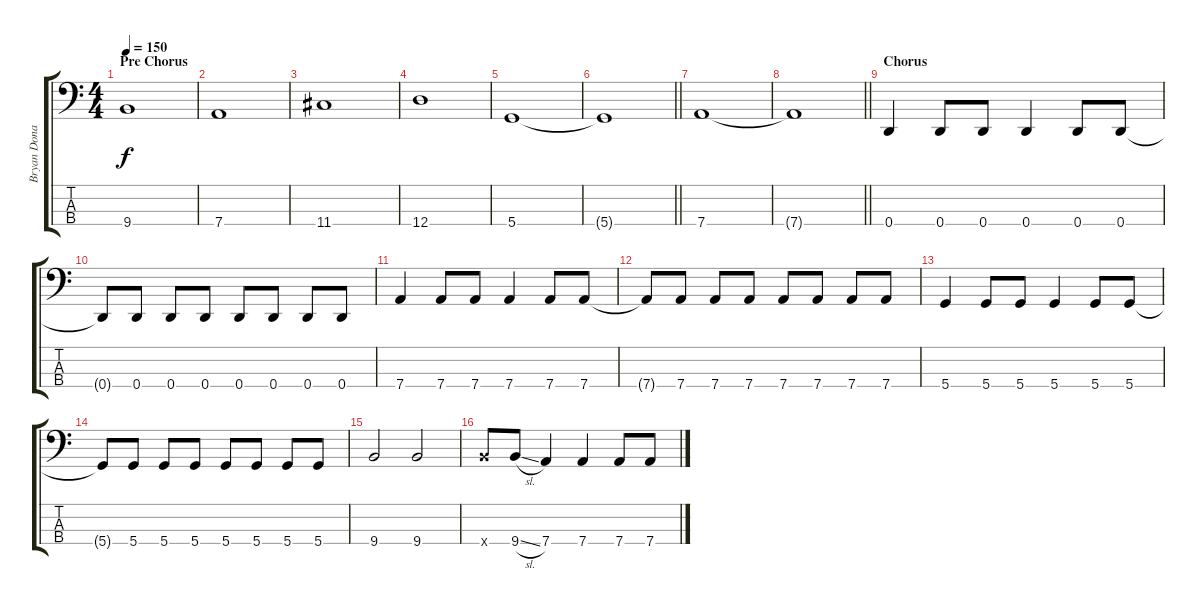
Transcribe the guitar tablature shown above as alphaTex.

\track ("Bryan Donahue (Bass)" "Bryan Dona") {instrument electricbassfinger}
\staff {score tabs}
\tuning (Gb2 D2 A1 D1) {hide}
\ts (4 4)
\section ("" "Pre Chorus")
\tempo 150
\clef f4
\ks c
9.4.1{dy f} |
7.4.1 |
11.4.1 |
12.4.1 |
5.4.1 |
\barLineRight lightlight
5.4{t}.1 |
7.4.1 |
\barLineRight lightlight
7.4{t}.1 |
\section ("" "Chorus")
0.4.4 0.4.8 0.4.8 0.4.4 0.4.8 0.4.8 |
0.4{t}.8 0.4.8 0.4.8 0.4.8 0.4.8 0.4.8 0.4.8 0.4.8 |
7.4.4 7.4.8 7.4.8 7.4.4 7.4.8 7.4.8 |
7.4{t}.8 7.4.8 7.4.8 7.4.8 7.4.8 7.4.8 7.4.8 7.4.8 |
5.4.4 5.4.8 5.4.8 5.4.4 5.4.8 5.4.8 |
5.4{t}.8 5.4.8 5.4.8 5.4.8 5.4.8 5.4.8 5.4.8 5.4.8 |
9.4.2 9.4.2 |
9.4{x}.8 9.4{sl}.8 7.4.4 7.4.4 7.4.8 7.4.8
